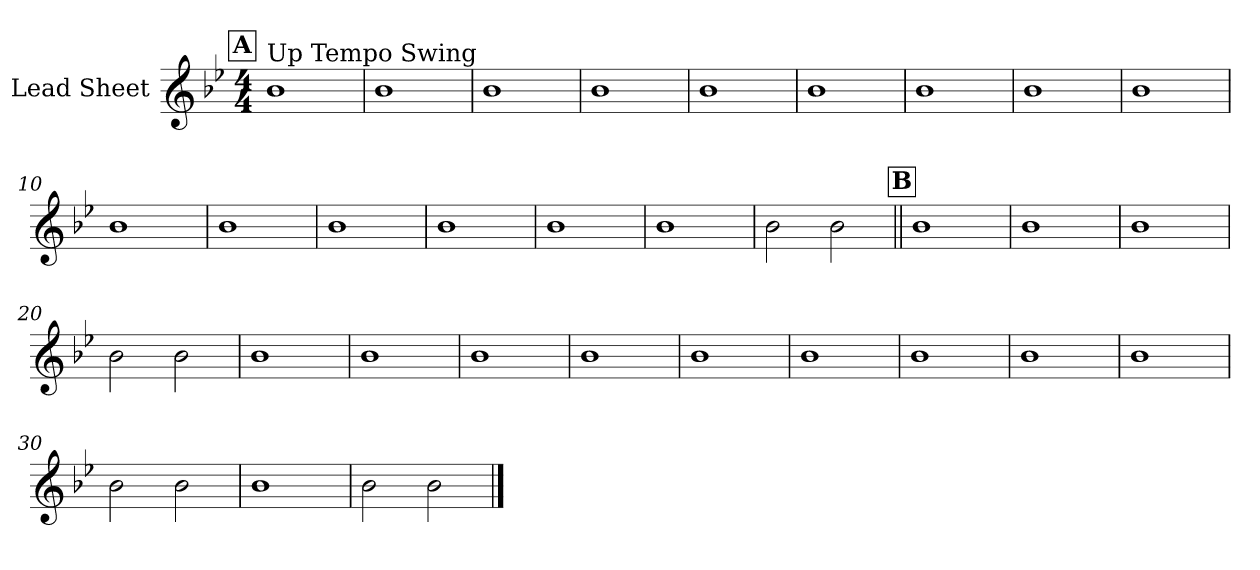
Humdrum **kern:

**kern
*part1
*staff1
*I"Lead Sheet
*clefG2
*k[b-e-]
*B-:
*M4/4
!!LO:REH:place=s1:a:fs=14:t=A
=1
!LO:TX:a:t=Up Tempo Swing
1b-
=2
1b-
=3
1b-
=4
1b-
!!LO:LB:g=z
=5
1b-
=6
1b-
=7
1b-
=8
1b-
!!LO:LB:g=z
=9
1b-
=10
1b-
=11
1b-
=12
1b-
!!LO:LB:g=z
=13
1b-
=14
1b-
=15
1b-
=16
2b-\
2b-\
!!LO:LB:g=z
!!LO:REH:place=s1:a:fs=14:t=B
=17||
1b-
=18
1b-
=19
1b-
=20
2b-\
2b-\
!!LO:LB:g=z
=21
1b-
=22
1b-
=23
1b-
=24
1b-
!!LO:LB:g=z
=25
1b-
=26
1b-
=27
1b-
=28
1b-
!!LO:LB:g=z
=29
1b-
=30
2b-\
2b-\
=31
1b-
=32
2b-\
2b-\
==
*-
